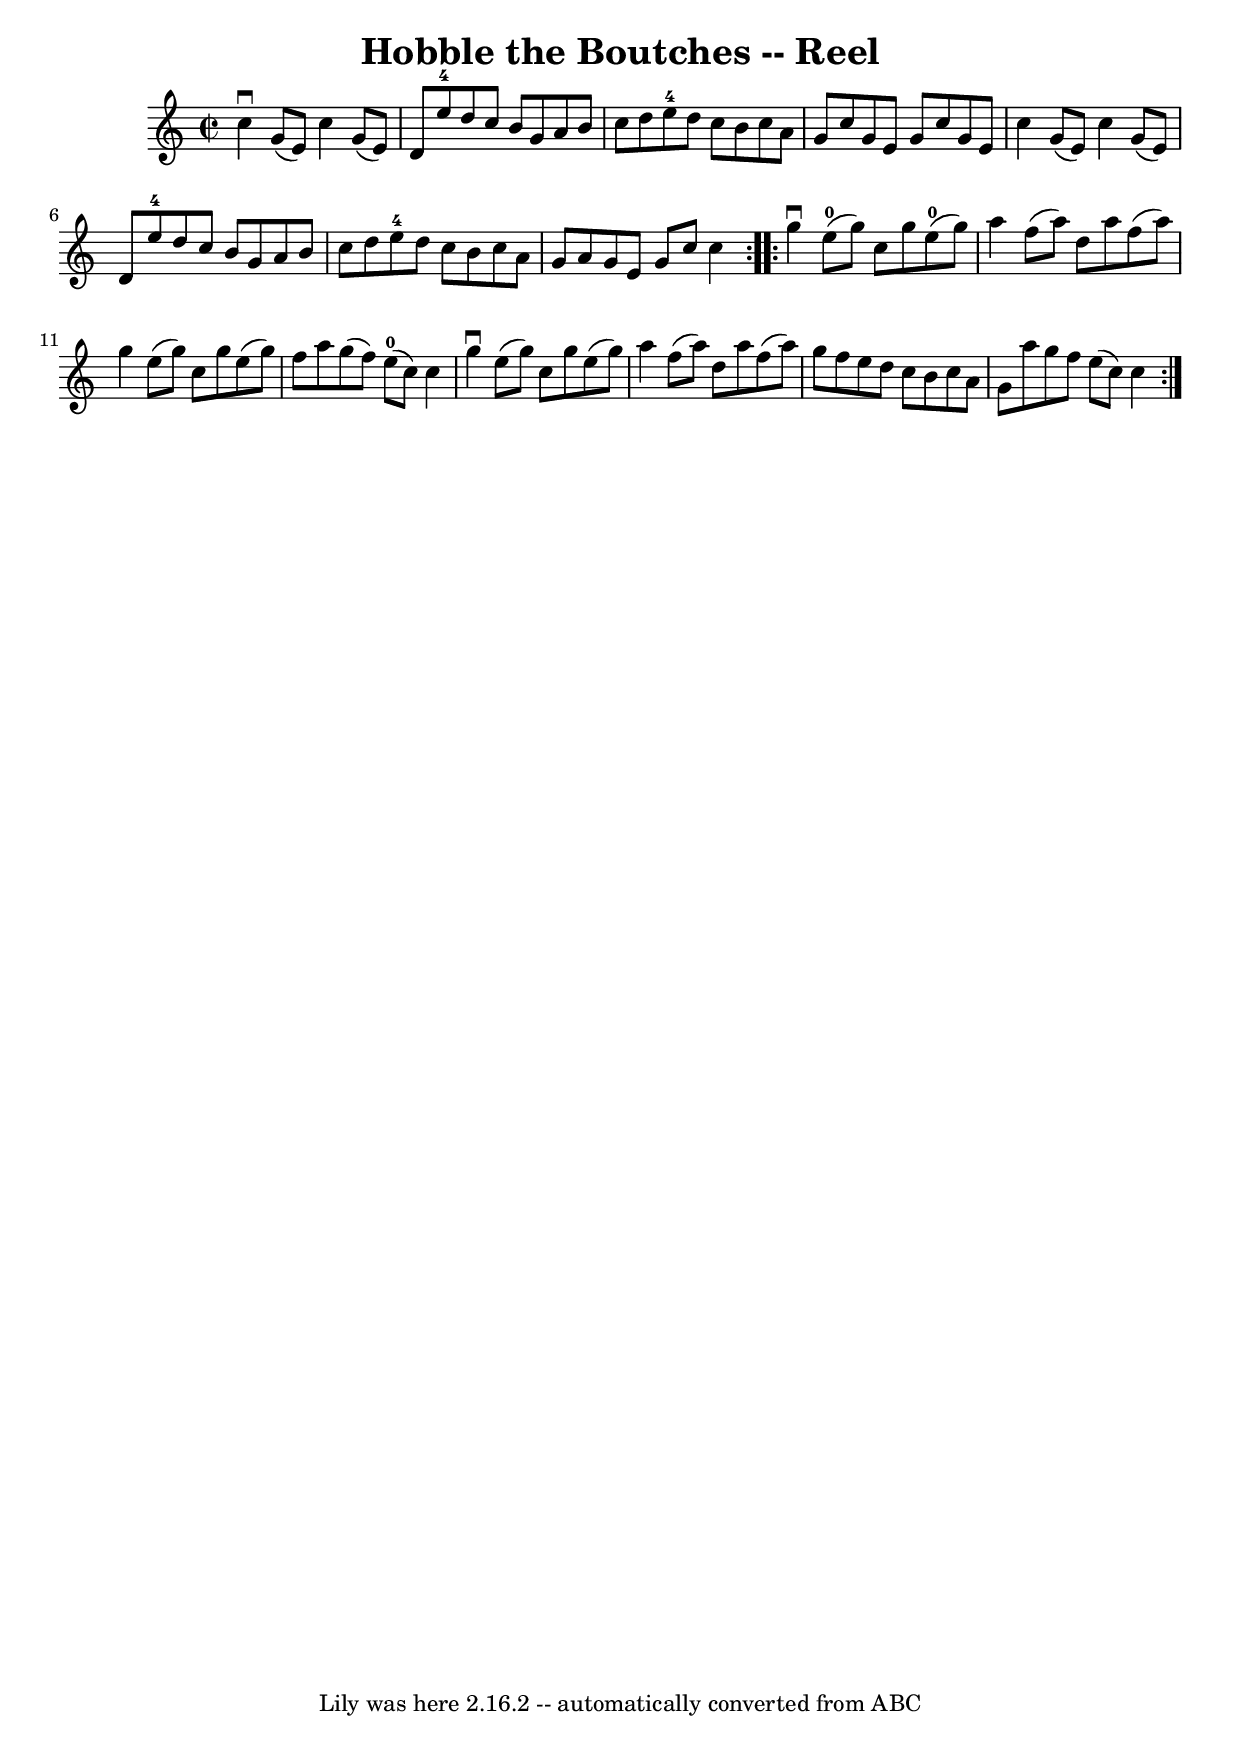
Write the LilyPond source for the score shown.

\version "2.16.2"
\include "Mammoth.ily"
\header {
  %% book = "Ryan's Mammoth Collection"
  crossRefNumber = "1"
  footnotes = "\\\\301"
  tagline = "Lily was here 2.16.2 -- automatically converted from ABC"
  title = "Hobble the Boutches -- Reel"

}
voicedefault =  {



  \repeat volta 2 {

    \override Staff.TimeSignature #'style = #'C
    \time 2/2 
    \key c \major
    c''4^\downbow g'8 (e'8) c''4 g'8 (
    e'8)   |
    d'8 e''8-4 d''8 c''8 b'8 g'8 a'8    
    b'8    |
    c''8 d''8 e''8-4 d''8 c''8 b'8 c''8    
    a'8    |
    g'8 c''8 g'8 e'8 g'8 c''8 g'8 e'8    
    |
    c''4 g'8 (e'8) c''4 g'8 (e'8)   |
    d'8 
    e''8-4 d''8 c''8 b'8 g'8 a'8 b'8    |
    c''8    
    d''8 e''8-4 d''8 c''8 b'8 c''8 a'8    |
    g'8 a'8 
    g'8 e'8 g'8 c''8 c''4    
  }     
  \repeat volta 2 {
    g''4^\downbow e''8-0(g''8) c''8 g''8 e''8-0(g''8)   
    |
    a''4 f''8 (a''8) d''8 a''8 f''8 (a''8)   
    |
    g''4 e''8 (g''8) c''8 g''8 e''8 (g''8)   
    |
    f''8 a''8 g''8 (f''8) e''8-0(c''8)   
    c''4    |
    g''4^\downbow e''8 (g''8) c''8 g''8 e''8 (g''8)   |
    a''4 f''8 (a''8) d''8 a''8 f''8 (
    a''8)   |
    g''8 f''8 e''8 d''8 c''8 b'8 c''8    
    a'8    |
    g'8 a''8 g''8 f''8 e''8 (c''8) c''4    
  }  
  

}

\score{
  <<

    \context Staff="default"
    {
      \voicedefault 
      
    }

  >>
  \layout {
    
  }
  \midi {
  }

}
